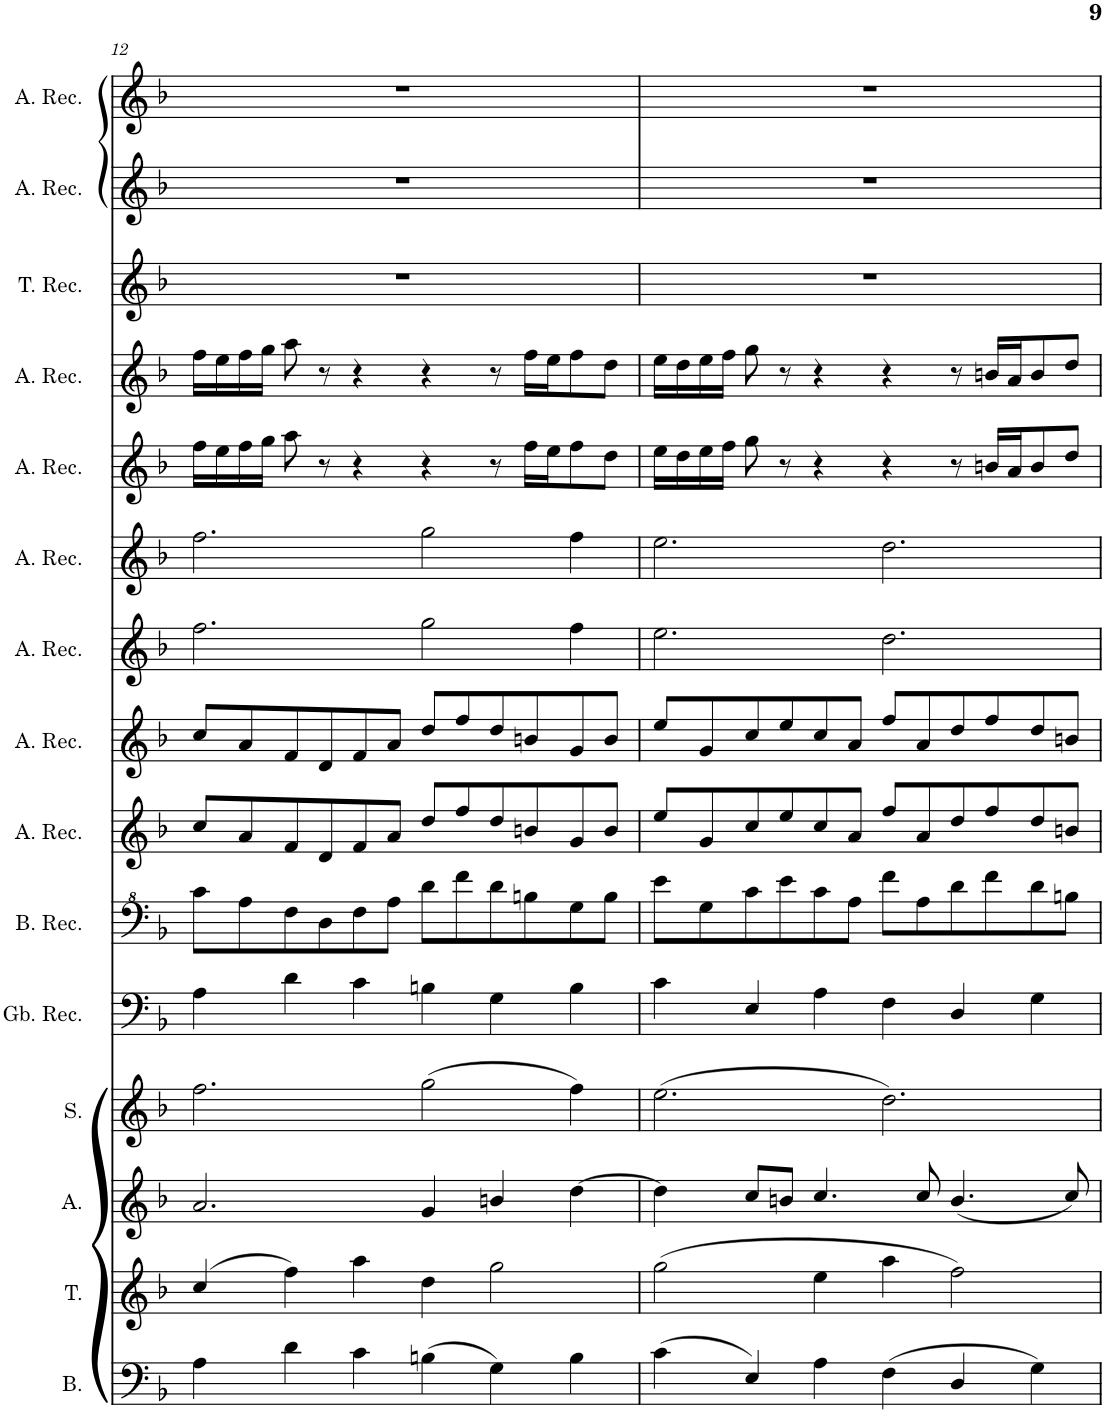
**kern	**kern	**kern	**kern	**kern	**kern	**kern	**kern	**kern	**kern	**kern	**kern	**kern	**kern	**kern
*part15	*part14	*part13	*part12	*part11	*part10	*part9	*part8	*part7	*part6	*part5	*part4	*part3	*part2	*part1
*staff15	*staff14	*staff13	*staff12	*staff11	*staff10	*staff9	*staff8	*staff7	*staff6	*staff5	*staff4	*staff3	*staff2	*staff1
*I"Bass	*I"Tenor	*I"Alto	*I"Soprano	*I"Greatbass Recorder	*I"Bass Recorder	*I"Alto Recorder	*I"Alto Recorder	*I"Alto Recorder	*I"Alto Recorder	*I"Alto Recorder	*I"Alto Recorder	*I"Tenor Recorder	*I"Alto Recorder	*I"Alto Recorder
*I'B.	*I'T.	*I'A.	*I'S.	*I'Gb. Rec.	*I'B. Rec.	*I'A. Rec.	*I'A. Rec.	*I'A. Rec.	*I'A. Rec.	*I'A. Rec.	*I'A. Rec.	*I'T. Rec.	*I'A. Rec.	*I'A. Rec.
!!LO:PB:g=z
*clefF4	*clefG2	*clefG2	*clefG2	*clefF4	*clefF^4	*clefG2	*clefG2	*clefG2	*clefG2	*clefG2	*clefG2	*clefG2	*clefG2	*clefG2
*k[b-]	*k[b-]	*k[b-]	*k[b-]	*k[b-]	*k[b-]	*k[b-]	*k[b-]	*k[b-]	*k[b-]	*k[b-]	*k[b-]	*k[b-]	*k[b-]	*k[b-]
*M6/4	*M6/4	*M6/4	*M6/4	*M6/4	*M6/4	*M6/4	*M6/4	*M6/4	*M6/4	*M6/4	*M6/4	*M6/4	*M6/4	*M6/4
=12	=12	=12	=12	=12	=12	=12	=12	=12	=12	=12	=12	=12	=12	=12
4A\	(4cc/	2.a/	2.ff\	4A\	8cc\L	8cc/L	8cc/L	2.ff\	2.ff\	16ff\LL	16ff\LL	1.r	1.r	1.r
.	.	.	.	.	.	.	.	.	.	16ee\	16ee\	.	.	.
.	.	.	.	.	8a\	8a/	8a/	.	.	16ff\	16ff\	.	.	.
.	.	.	.	.	.	.	.	.	.	16gg\JJ	16gg\JJ	.	.	.
4d\	4ff\)	.	.	4d\	8f\	8f/	8f/	.	.	8aa\	8aa\	.	.	.
.	.	.	.	.	8d\	8d/	8d/	.	.	8r	8r	.	.	.
4c\	4aa\	.	.	4c\	8f\	8f/	8f/	.	.	4r	4r	.	.	.
.	.	.	.	.	8a\J	8a/J	8a/J	.	.	.	.	.	.	.
(4Bn\	4dd\	4g/	(2gg\	4Bn\	8dd\L	8dd/L	8dd/L	2gg\	2gg\	4r	4r	.	.	.
.	.	.	.	.	8ff\	8ff/	8ff/	.	.	.	.	.	.	.
4G\)	2gg\	4bn/	.	4G\	8dd\	8dd/	8dd/	.	.	8r	8r	.	.	.
.	.	.	.	.	8bn\	8bn/	8bn/	.	.	16ff\LL	16ff\LL	.	.	.
.	.	.	.	.	.	.	.	.	.	16ee\J	16ee\J	.	.	.
4B\	.	[4dd\	4ff\)	4B\	8g\	8g/	8g/	4ff\	4ff\	8ff\	8ff\	.	.	.
.	.	.	.	.	8b\J	8b/J	8b/J	.	.	8dd\J	8dd\J	.	.	.
=13	=13	=13	=13	=13	=13	=13	=13	=13	=13	=13	=13	=13	=13	=13
(4c\	(2gg\	4dd\]	(2.ee\	4c\	8ee\L	8ee/L	8ee/L	2.ee\	2.ee\	16ee\LL	16ee\LL	1.r	1.r	1.r
.	.	.	.	.	.	.	.	.	.	16dd\	16dd\	.	.	.
.	.	.	.	.	8g\	8g/	8g/	.	.	16ee\	16ee\	.	.	.
.	.	.	.	.	.	.	.	.	.	16ff\JJ	16ff\JJ	.	.	.
4E/)	.	8cc/L	.	4E/	8cc\	8cc/	8cc/	.	.	8gg\	8gg\	.	.	.
.	.	8bn/J	.	.	8ee\	8ee/	8ee/	.	.	8r	8r	.	.	.
4A\	4ee\	4.cc/	.	4A\	8cc\	8cc/	8cc/	.	.	4r	4r	.	.	.
.	.	.	.	.	8a\J	8a/J	8a/J	.	.	.	.	.	.	.
(4F\	4aa\	.	2.dd\)	4F\	8ff\L	8ff/L	8ff/L	2.dd\	2.dd\	4r	4r	.	.	.
.	.	8cc/	.	.	8a\	8a/	8a/	.	.	.	.	.	.	.
4D/	2ff\)	(4.b/	.	4D/	8dd\	8dd/	8dd/	.	.	8r	8r	.	.	.
.	.	.	.	.	8ff\	8ff/	8ff/	.	.	16bn/LL	16bn/LL	.	.	.
.	.	.	.	.	.	.	.	.	.	16a/J	16a/J	.	.	.
4G\)	.	.	.	4G\	8dd\	8dd/	8dd/	.	.	8b/	8b/	.	.	.
.	.	8cc/)	.	.	8bn\J	8bn/J	8bn/J	.	.	8dd/J	8dd/J	.	.	.
=	=	=	=	=	=	=	=	=	=	=	=	=	=	=
*-	*-	*-	*-	*-	*-	*-	*-	*-	*-	*-	*-	*-	*-	*-
